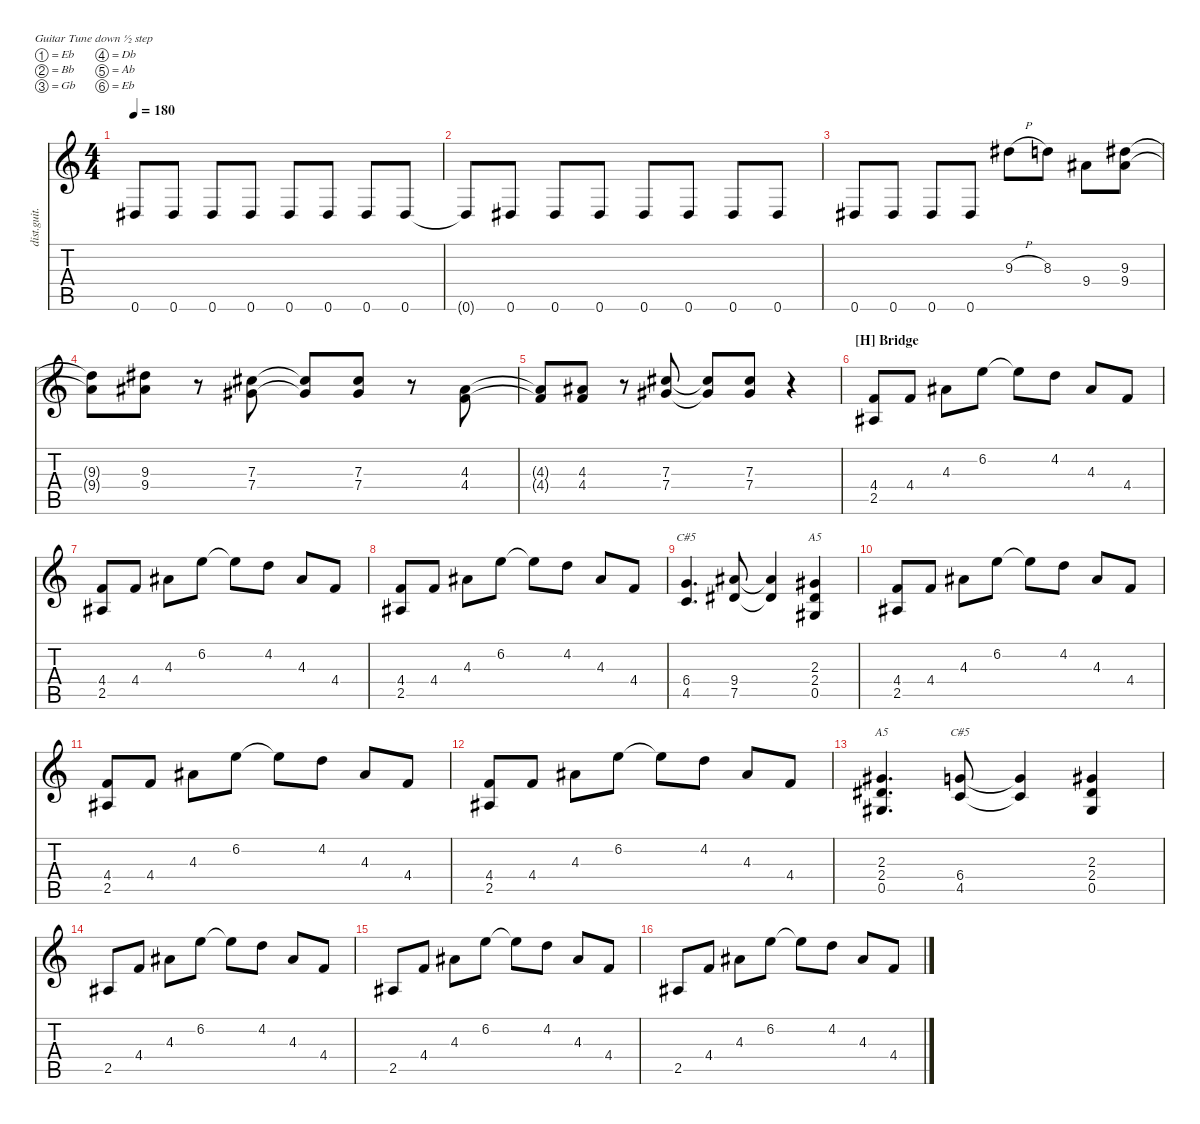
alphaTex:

\defaultSystemsLayout 4
\hideDynamics
\bracketExtendMode nobrackets
\otherSystemsTrackNameOrientation horizontal
\track ("Guitar 1" "dist.guit.") {instrument distortionguitar}
\staff {score tabs}
\tuning (Eb4 Bb3 Gb3 Db3 Ab2 Eb2)
\chord ("A5" x x 2 2 0 x) {showdiagram false showfingering false barre 2}
\chord ("C#5" x x x 6 4 x) {firstfret 4 showdiagram false showfingering false}
\ts (4 4)
\tempo 180
\clef g2
\ks c
0.6{acc #}.8{dy mf beam Up} 0.6{acc #}.8{beam Up} 0.6{acc #}.8{beam Up} 0.6{acc #}.8{beam Up} 0.6{acc #}.8{beam Up} 0.6{acc #}.8{beam Up} 0.6{acc #}.8{beam Up} 0.6{acc #}.8{beam Up} |
0.6{t acc #}.8{beam Up} 0.6{acc #}.8{beam Up} 0.6{acc #}.8{beam Up} 0.6{acc #}.8{beam Up} 0.6{acc #}.8{beam Up} 0.6{acc #}.8{beam Up} 0.6{acc #}.8{beam Up} 0.6{acc #}.8{beam Up} |
0.6{acc #}.8{beam Up} 0.6{acc #}.8{beam Up} 0.6{acc #}.8{beam Up} 0.6{acc #}.8{beam Up} 9.3{h acc #}.8{beam Down} 8.3.8{beam Down} 9.4{acc #}.8{beam Down} (9.4{acc #} 9.3{acc #}).8{beam Down} |
(9.3{t acc #} 9.4{t acc #}).8{beam Down} (9.4{acc #} 9.3{acc #}).8{beam Down} r.8{beam Down} (7.3{acc #} 7.4{acc #}).8{beam Up} (7.4{t acc #} 7.3{t acc #}).8{beam Up} (7.3{acc #} 7.4{acc #}).8{beam Up} r.8{beam Down} (4.4 4.3{acc #}).8{beam Up} |
(4.3{t acc #} 4.4{t}).8{beam Up} (4.4 4.3{acc #}).8{beam Up} r.8{beam Up} (7.3{acc #} 7.4{acc #}).8{beam Up} (7.4{t acc #} 7.3{t acc #}).8{beam Up} (7.3{acc #} 7.4{acc #}).8{beam Up} r.4{beam Down} |
\section ("H" "Bridge")
(2.5{acc #} 4.4).8{dy f beam Up} 4.4.8{beam Up} 4.3{acc #}.8{beam Down} 6.2.8{beam Down} 6.2{t}.8{beam Down} 4.2.8{beam Down} 4.3{acc #}.8{beam Up} 4.4.8{beam Up} |
(2.5{acc #} 4.4).8{beam Up} 4.4.8{beam Up} 4.3{acc #}.8{beam Down} 6.2.8{beam Down} 6.2{t}.8{beam Down} 4.2.8{beam Down} 4.3{acc #}.8{beam Up} 4.4.8{beam Up} |
(2.5{acc #} 4.4).8{beam Up} 4.4.8{beam Up} 4.3{acc #}.8{beam Down} 6.2.8{beam Down} 6.2{t}.8{beam Down} 4.2.8{beam Down} 4.3{acc #}.8{beam Up} 4.4.8{beam Up} |
(4.5 6.4).4{d ch "C#5" beam Up} (7.5{acc #} 9.4{acc #}).8{beam Up} (9.4{t acc #} 7.5{t acc #}).4{beam Up} (0.5{acc #} 2.4{acc #} 2.3{acc #}).4{ch "A5" beam Up} |
(2.5{acc #} 4.4).8{beam Up} 4.4.8{beam Up} 4.3{acc #}.8{beam Down} 6.2.8{beam Down} 6.2{t}.8{beam Down} 4.2.8{beam Down} 4.3{acc #}.8{beam Up} 4.4.8{beam Up} |
(2.5{acc #} 4.4).8{beam Up} 4.4.8{beam Up} 4.3{acc #}.8{beam Down} 6.2.8{beam Down} 6.2{t}.8{beam Down} 4.2.8{beam Down} 4.3{acc #}.8{beam Up} 4.4.8{beam Up} |
(2.5{acc #} 4.4).8{beam Up} 4.4.8{beam Up} 4.3{acc #}.8{beam Down} 6.2.8{beam Down} 6.2{t}.8{beam Down} 4.2.8{beam Down} 4.3{acc #}.8{beam Up} 4.4.8{beam Up} |
(0.5{acc #} 2.4{acc #} 2.3{acc #}).4{d ch "A5" dy mf beam Up} (4.5 6.4).8{ch "C#5" beam Up} (6.4{t} 4.5{t}).4{beam Up} (0.5{acc #} 2.4{acc #} 2.3{acc #}).4{beam Up} |
2.5{acc #}.8{dy f beam Up} 4.4.8{beam Up} 4.3{acc #}.8{beam Down} 6.2.8{beam Down} 6.2{t}.8{beam Down} 4.2.8{beam Down} 4.3{acc #}.8{beam Up} 4.4.8{beam Up} |
2.5{acc #}.8{beam Up} 4.4.8{beam Up} 4.3{acc #}.8{beam Down} 6.2.8{beam Down} 6.2{t}.8{beam Down} 4.2.8{beam Down} 4.3{acc #}.8{beam Up} 4.4.8{beam Up} |
2.5{acc #}.8{beam Up} 4.4.8{beam Up} 4.3{acc #}.8{beam Down} 6.2.8{beam Down} 6.2{t}.8{beam Down} 4.2.8{beam Down} 4.3{acc #}.8{beam Up} 4.4.8{beam Up}
